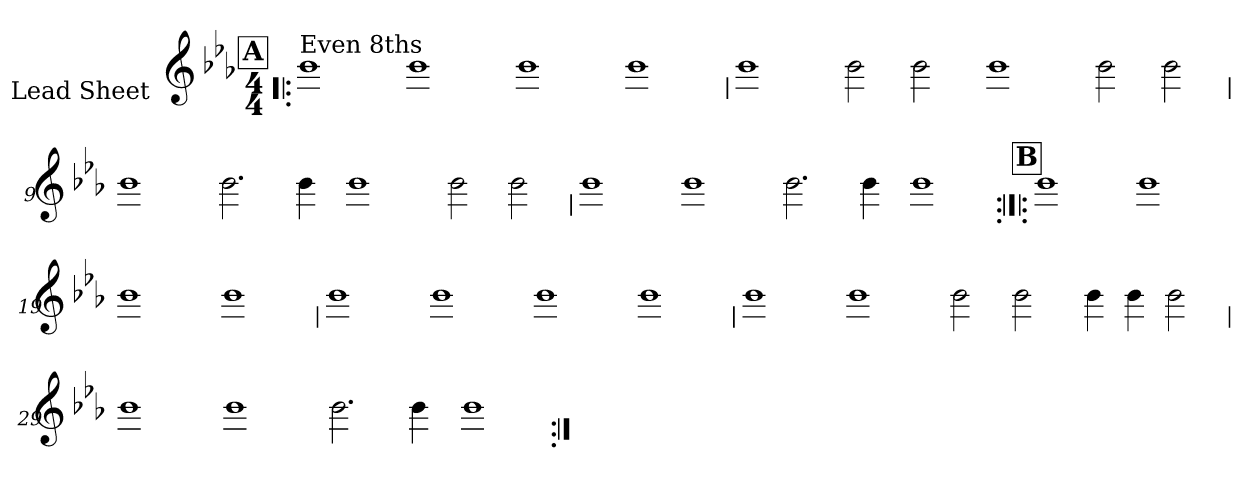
**kern
*part1
*staff1
*I"Lead Sheet
*stria0
*clefG2
*k[b-e-a-]
*E-:
*M4/4
!!LO:REH:place=s1:a:t=A
=1!|:
!LO:TX:a:t=Even 8ths
1b-
=2-
1b-
=3-
1b-
=4-
1b-
!!LO:LB:g=z
=5
1b-
=6-
2b-
2b-
=7-
1b-
=8-
2b-
2b-
!!LO:LB:g=z
=9
1b-
=10-
2.b-
4b-
=11-
1b-
=12-
2b-
2b-
!!LO:LB:g=z
=13
1b-
=14-
1b-
=15-
2.b-
4b-
=16-
1b-
!!LO:LB:g=z
!!LO:REH:place=s1:a:t=B
=17:|!|:
1b-
=18-
1b-
=19-
1b-
=20-
1b-
!!LO:LB:g=z
=21
1b-
=22-
1b-
=23-
1b-
=24-
1b-
!!LO:LB:g=z
=25
1b-
=26-
1b-
=27-
2b-
2b-
=28-
4b-
4b-
2b-
!!LO:LB:g=z
=29
1b-
=30-
1b-
=31-
2.b-
4b-
=32-
1b-
=:|!
*-
